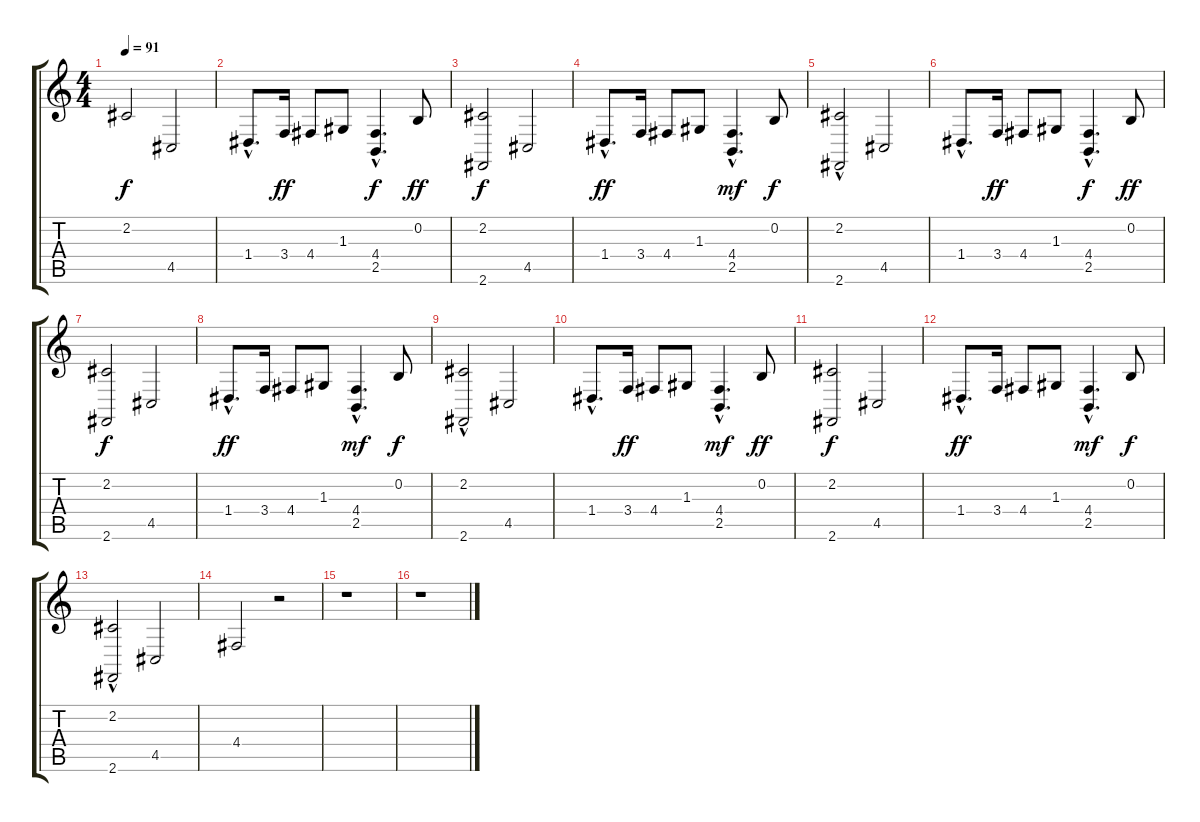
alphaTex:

\track "" {instrument stringensemble2}
\staff {score tabs}
\tuning (E4 B3 G3 D3 A2 E2) {hide}
\ts (4 4)
\tempo 91
\clef g2
\ks c
2.2.2{dy f} 4.5.2 |
1.4{hac}.8{d} 3.4.16{dy ff} 4.4.8 1.3.8 (4.4{hac} 2.5).4{d dy f} 0.2.8{dy ff} |
(2.2 2.6).2{dy f} 4.5.2 |
1.4{hac}.8{d dy ff} 3.4.16 4.4.8 1.3.8 (4.4{hac} 2.5).4{d dy mf} 0.2.8{dy f} |
(2.2{hac} 2.6).2 4.5.2 |
1.4{hac}.8{d} 3.4.16{dy ff} 4.4.8 1.3.8 (4.4{hac} 2.5).4{d dy f} 0.2.8{dy ff} |
(2.2 2.6).2{dy f} 4.5.2 |
1.4{hac}.8{d dy ff} 3.4.16 4.4.8 1.3.8 (4.4{hac} 2.5).4{d dy mf} 0.2.8{dy f} |
(2.2{hac} 2.6).2 4.5.2 |
1.4{hac}.8{d} 3.4.16{dy ff} 4.4.8 1.3.8 (4.4{hac} 2.5).4{d dy mf} 0.2.8{dy ff} |
(2.2 2.6).2{dy f} 4.5.2 |
1.4{hac}.8{d dy ff} 3.4.16 4.4.8 1.3.8 (4.4{hac} 2.5).4{d dy mf} 0.2.8{dy f} |
(2.2{hac} 2.6).2 4.5.2 |
4.4.2 r.2 |
r.1 |
r.1
